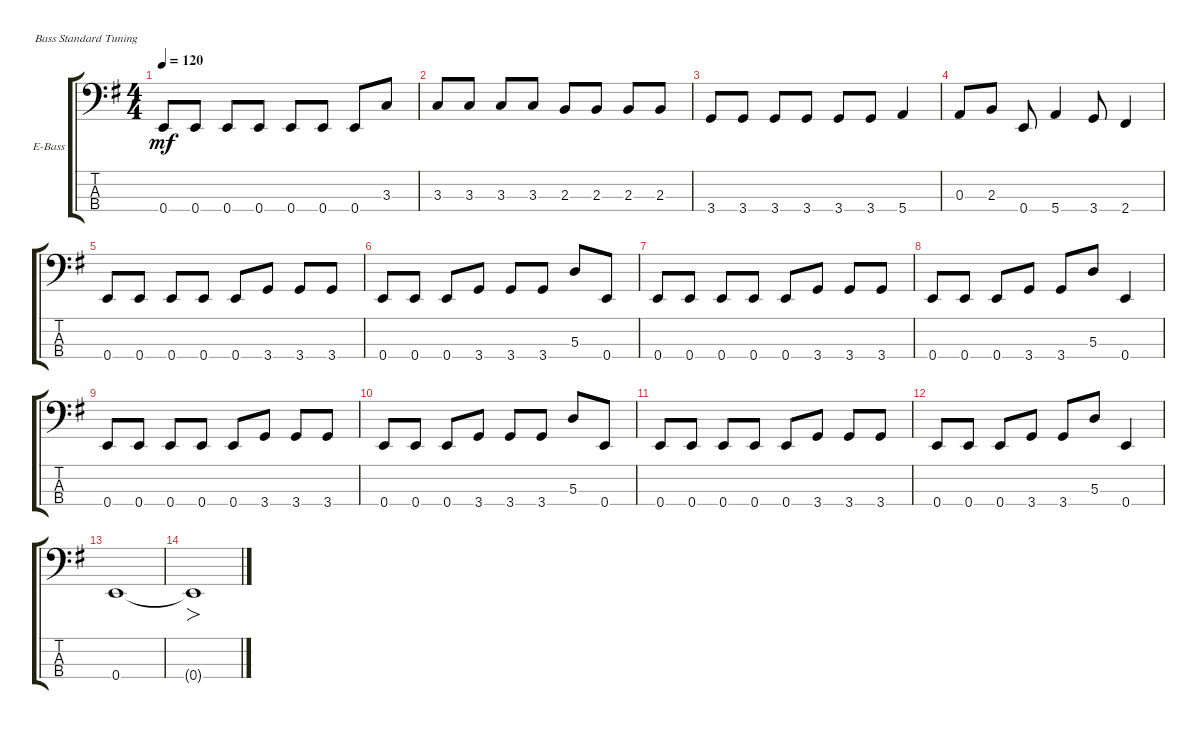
\defaultSystemsLayout 4
\bracketExtendMode groupsimilarinstruments
\firstSystemTrackNameOrientation horizontal
\otherSystemsTrackNameOrientation horizontal
\track ("Electric Bass" "E-Bass") {instrument electricbassfinger}
\staff {score tabs}
\tuning (G2 D2 A1 E1)
\ts (4 4)
\tempo 120
\clef f4
\ks eminor
0.4.8{dy mf} 0.4.8 0.4.8 0.4.8 0.4.8 0.4.8 0.4.8 3.3.8 |
3.3.8 3.3.8 3.3.8 3.3.8 2.3.8 2.3.8 2.3.8 2.3.8 |
3.4.8 3.4.8 3.4.8 3.4.8 3.4.8 3.4.8 5.4.4 |
0.3.8 2.3.8 0.4.8 5.4.4 3.4.8 2.4.4 |
0.4.8 0.4.8 0.4.8 0.4.8 0.4.8 3.4.8 3.4.8 3.4.8 |
0.4.8 0.4.8 0.4.8 3.4.8 3.4.8 3.4.8 5.3.8 0.4.8 |
0.4.8 0.4.8 0.4.8 0.4.8 0.4.8 3.4.8 3.4.8 3.4.8 |
0.4.8 0.4.8 0.4.8 3.4.8 3.4.8 5.3.8 0.4.4 |
0.4.8 0.4.8 0.4.8 0.4.8 0.4.8 3.4.8 3.4.8 3.4.8 |
0.4.8 0.4.8 0.4.8 3.4.8 3.4.8 3.4.8 5.3.8 0.4.8 |
0.4.8 0.4.8 0.4.8 0.4.8 0.4.8 3.4.8 3.4.8 3.4.8 |
0.4.8 0.4.8 0.4.8 3.4.8 3.4.8 5.3.8 0.4.4 |
0.4.1 |
0.4{t}.1{fo}
